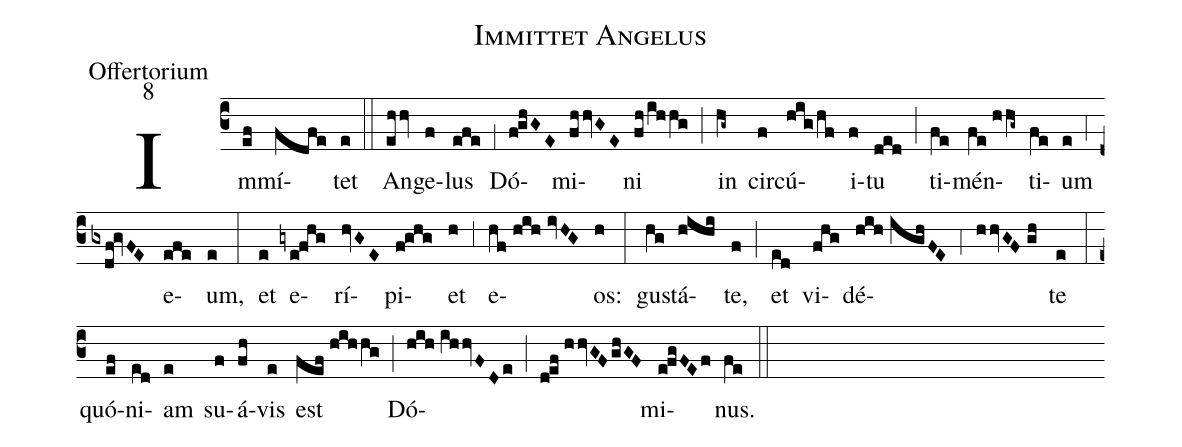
name:Immittet Angelus;
office-part:Offertorium;
mode:8;
%%
(c3) Im(ef)mí(fdfe)tet(e) (::)
An(ehhv)ge(f)lus(efe) (,1) Dó(f!ghGE)mi(fhhvGE)ni(fh/ihhg) (;) in(hg~) cir(f)cú(hig/hf)i(f)tu(ded) (;) ti(fe)mén(fe//hhg~)ti(fe)um(e) (,4) (gxdf!gvFE) e(efe)um,(e) (:)
et(e) e(gye!fhg)rí(hvGE)pi(f!ghg)et(h) (,3) e(hf//hih//ivHG)os:(h) (:)
gu(hg)stá(hihi)te,(f) (;) et(ed) vi(fhg)dé(hih//ighFE)(,4)(hhvGF//gh)te(e) (:)
quó(ef)ni(ed)am(e) su(f)á(fh)vis(e) est(fef//hihhg) (;) Dó(hih//ihhvFDe)(;)(d!ef//hhvGF/ghGF)mi(e!fgFEf)nus.(fe) (::)
